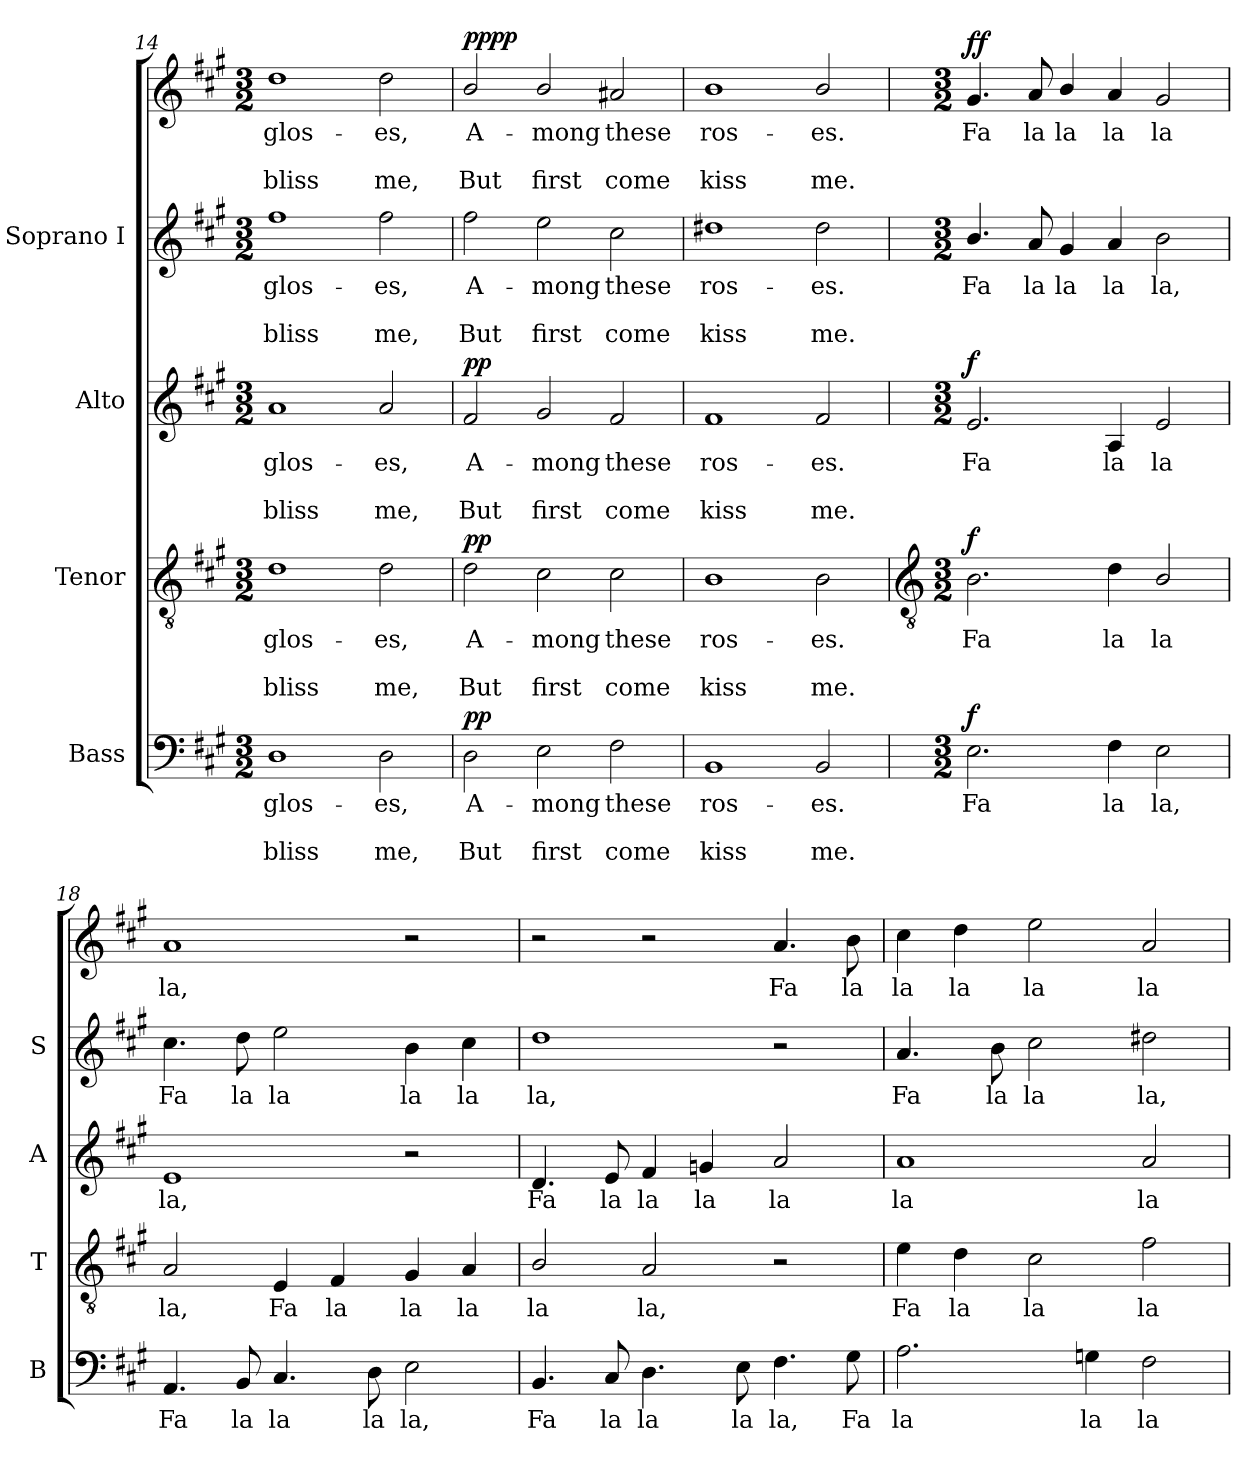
**kern	**text	**text	**text	**dynam	**kern	**text	**text	**text	**dynam	**kern	**text	**text	**text	**dynam	**kern	**text	**text	**text	**kern	**text	**text	**text	**dynam
*part4	*part4	*part4	*part4	*part4	*part3	*part3	*part3	*part3	*part3	*part2	*part2	*part2	*part2	*part2	*part1	*part1	*part1	*part1	*part1	*part1	*part1	*part1	*part1
*staff5	*staff5	*staff5	*staff5	*staff5	*staff4	*staff4	*staff4	*staff4	*staff4	*staff3	*staff3	*staff3	*staff3	*staff3	*staff2	*staff2	*staff2	*staff2	*staff1	*staff1	*staff1	*staff1	*staff1/2
*I"Bass	*	*	*	*	*I"Tenor	*	*	*	*	*I"Alto	*	*	*	*	*I"Soprano I	*	*	*	*	*	*	*	*
*I'B	*	*	*	*	*I'T	*	*	*	*	*I'A	*	*	*	*	*I'S	*	*	*	*	*	*	*	*
*clefF4	*	*	*	*	*clefGv2	*	*	*	*	*clefG2	*	*	*	*	*clefG2	*	*	*	*clefG2	*	*	*	*
*k[f#c#g#]	*	*	*	*	*k[f#c#g#]	*	*	*	*	*k[f#c#g#]	*	*	*	*	*k[f#c#g#]	*	*	*	*k[f#c#g#]	*	*	*	*
*A:	*	*	*	*	*A:	*	*	*	*	*A:	*	*	*	*	*A:	*	*	*	*A:	*	*	*	*
*M3/2	*	*	*	*	*M3/2	*	*	*	*	*M3/2	*	*	*	*	*M3/2	*	*	*	*M3/2	*	*	*	*
=14	=14	=14	=14	=14	=14	=14	=14	=14	=14	=14	=14	=14	=14	=14	=14	=14	=14	=14	=14	=14	=14	=14	=14
!	!LO:LY:b	!	!LO:LY:b	!	!	!LO:LY:b	!	!LO:LY:b	!	!	!LO:LY:b	!	!LO:LY:b	!	!	!LO:LY:b	!	!LO:LY:b	!	!LO:LY:b	!	!LO:LY:b	!
1D	glos-	.	-bliss	.	1d	glos-	.	-bliss	.	1a	glos-	.	-bliss	.	1ff#	glos-	.	-bliss	1dd	glos-	.	-bliss	.
!	!LO:LY:b	!	!LO:LY:b	!	!	!LO:LY:b	!	!LO:LY:b	!	!	!LO:LY:b	!	!LO:LY:b	!	!	!LO:LY:b	!	!LO:LY:b	!	!LO:LY:b	!	!LO:LY:b	!
2D	es,	.	me,	.	2d	es,	.	me,	.	2a	es,	.	me,	.	2ff#	es,	.	me,	2dd	es,	.	me,	.
=15	=15	=15	=15	=15	=15	=15	=15	=15	=15	=15	=15	=15	=15	=15	=15	=15	=15	=15	=15	=15	=15	=15	=15
!	!LO:LY:b	!	!LO:LY:b	!LO:DY:b	!	!LO:LY:b	!	!LO:LY:b	!LO:DY:b	!	!LO:LY:b	!	!LO:LY:b	!LO:DY:b	!	!LO:LY:b	!	!LO:LY:b	!	!LO:LY:b	!	!LO:LY:b	!LO:DY:b=2
!	!	!	!	!	!	!	!	!	!	!	!	!	!	!	!	!	!	!	!	!	!	!	!LO:DY:n=1:b
2D	A-	.	-But	pp	2d	A-	.	-But	pp	2f#	A-	.	-But	pp	2ff#	A-	.	-But	2b/	A-	.	-But	pp pp
!	!LO:LY:b	!	!LO:LY:b	!	!	!LO:LY:b	!	!LO:LY:b	!	!	!LO:LY:b	!	!LO:LY:b	!	!	!LO:LY:b	!	!LO:LY:b	!	!LO:LY:b	!	!LO:LY:b	!
2E	mong	.	first	.	2c#	mong	.	first	.	2g#	mong	.	first	.	2ee	mong	.	first	2b/	mong	.	first	.
!	!LO:LY:b	!	!LO:LY:b	!	!	!LO:LY:b	!	!LO:LY:b	!	!	!LO:LY:b	!	!LO:LY:b	!	!	!LO:LY:b	!	!LO:LY:b	!	!LO:LY:b	!	!LO:LY:b	!
2F#	these	.	come	.	2c#	these	.	come	.	2f#	these	.	come	.	2cc#	these	.	come	2a#X	these	.	come	.
=16	=16	=16	=16	=16	=16	=16	=16	=16	=16	=16	=16	=16	=16	=16	=16	=16	=16	=16	=16	=16	=16	=16	=16
!	!LO:LY:b	!	!LO:LY:b	!	!	!LO:LY:b	!	!LO:LY:b	!	!	!LO:LY:b	!	!LO:LY:b	!	!	!LO:LY:b	!	!LO:LY:b	!	!LO:LY:b	!	!LO:LY:b	!
1BB	ros-	.	-kiss	.	1B	ros-	.	-kiss	.	1f#	ros-	.	-kiss	.	1dd#X	ros-	.	-kiss	1b	ros-	.	-kiss	.
!	!LO:LY:b	!	!LO:LY:b	!	!	!LO:LY:b	!	!LO:LY:b	!	!	!LO:LY:b	!	!LO:LY:b	!	!	!LO:LY:b	!	!LO:LY:b	!	!LO:LY:b	!	!LO:LY:b	!
2BB	es.	.	me.	.	2B	es.	.	me.	.	2f#	es.	.	me.	.	2dd#	es.	.	me.	2b/	es.	.	me.	.
!!LO:LB:g=z
=17	=17	=17	=17	=17	=17	=17	=17	=17	=17	=17	=17	=17	=17	=17	=17	=17	=17	=17	=17	=17	=17	=17	=17
*	*	*	*	*	*clefGv2	*	*	*	*	*	*	*	*	*	*	*	*	*	*	*	*	*	*
*M3/2	*	*	*	*	*M3/2	*	*	*	*	*M3/2	*	*	*	*	*M3/2	*	*	*	*M3/2	*	*	*	*
!	!LO:LY:b	!	!	!LO:DY:b	!	!LO:LY:b	!	!	!LO:DY:b	!	!LO:LY:b	!	!	!LO:DY:b	!	!LO:LY:b	!	!	!	!LO:LY:b	!	!	!LO:DY:b=2
!	!	!	!	!	!	!	!	!	!	!	!	!	!	!	!	!	!	!	!	!	!	!	!LO:DY:n=1:b
2.E	Fa	.	.	f	2.B	Fa	.	.	f	2.e	Fa	.	.	f	4.b/	Fa	.	.	4.g#	Fa	.	.	f f
!	!	!	!	!	!	!	!	!	!	!	!	!	!	!	!	!LO:LY:b	!	!	!	!LO:LY:b	!	!	!
.	.	.	.	.	.	.	.	.	.	.	.	.	.	.	8a	la	.	.	8a	la	.	.	.
!	!	!	!	!	!	!	!	!	!	!	!	!	!	!	!	!LO:LY:b	!	!	!	!LO:LY:b	!	!	!
.	.	.	.	.	.	.	.	.	.	.	.	.	.	.	4g#	la	.	.	4b/	la	.	.	.
!	!LO:LY:b	!	!	!	!	!LO:LY:b	!	!	!	!	!LO:LY:b	!	!	!	!	!LO:LY:b	!	!	!	!LO:LY:b	!	!	!
4F#	la	.	.	.	4d	la	.	.	.	4A	la	.	.	.	4a	la	.	.	4a	la	.	.	.
!	!LO:LY:b	!	!	!	!	!LO:LY:b	!	!	!	!	!LO:LY:b	!	!	!	!	!LO:LY:b	!	!	!	!LO:LY:b	!	!	!
2E	la,	.	.	.	2B/	la	.	.	.	2e	la	.	.	.	2b	la,	.	.	2g#	la	.	.	.
=18	=18	=18	=18	=18	=18	=18	=18	=18	=18	=18	=18	=18	=18	=18	=18	=18	=18	=18	=18	=18	=18	=18	=18
!	!LO:LY:b	!	!	!	!	!LO:LY:b	!	!	!	!	!LO:LY:b	!	!	!	!	!LO:LY:b	!	!	!	!LO:LY:b	!	!	!
4.AA	Fa	.	.	.	2A	la,	.	.	.	1e	la,	.	.	.	4.cc#	Fa	.	.	1a	la,	.	.	.
!	!LO:LY:b	!	!	!	!	!	!	!	!	!	!	!	!	!	!	!LO:LY:b	!	!	!	!	!	!	!
8BB	la	.	.	.	.	.	.	.	.	.	.	.	.	.	8dd	la	.	.	.	.	.	.	.
!	!LO:LY:b	!	!	!	!	!LO:LY:b	!	!	!	!	!	!	!	!	!	!LO:LY:b	!	!	!	!	!	!	!
4.C#	la	.	.	.	4E	Fa	.	.	.	.	.	.	.	.	2ee	la	.	.	.	.	.	.	.
!	!	!	!	!	!	!LO:LY:b	!	!	!	!	!	!	!	!	!	!	!	!	!	!	!	!	!
.	.	.	.	.	4F#	la	.	.	.	.	.	.	.	.	.	.	.	.	.	.	.	.	.
!	!LO:LY:b	!	!	!	!	!	!	!	!	!	!	!	!	!	!	!	!	!	!	!	!	!	!
8D	la	.	.	.	.	.	.	.	.	.	.	.	.	.	.	.	.	.	.	.	.	.	.
!	!LO:LY:b	!	!	!	!	!LO:LY:b	!	!	!	!	!	!	!	!	!	!LO:LY:b	!	!	!	!	!	!	!
2E	la,	.	.	.	4G#	la	.	.	.	2r	.	.	.	.	4b	la	.	.	2r	.	.	.	.
!	!	!	!	!	!	!LO:LY:b	!	!	!	!	!	!	!	!	!	!LO:LY:b	!	!	!	!	!	!	!
.	.	.	.	.	4A	la	.	.	.	.	.	.	.	.	4cc#	la	.	.	.	.	.	.	.
=19	=19	=19	=19	=19	=19	=19	=19	=19	=19	=19	=19	=19	=19	=19	=19	=19	=19	=19	=19	=19	=19	=19	=19
!	!LO:LY:b	!	!	!	!	!LO:LY:b	!	!	!	!	!LO:LY:b	!	!	!	!	!LO:LY:b	!	!	!	!	!	!	!
4.BB	Fa	.	.	.	2B/	la	.	.	.	4.d	Fa	.	.	.	1dd	la,	.	.	2r	.	.	.	.
!	!LO:LY:b	!	!	!	!	!	!	!	!	!	!LO:LY:b	!	!	!	!	!	!	!	!	!	!	!	!
8C#	la	.	.	.	.	.	.	.	.	8e	la	.	.	.	.	.	.	.	.	.	.	.	.
!	!LO:LY:b	!	!	!	!	!LO:LY:b	!	!	!	!	!LO:LY:b	!	!	!	!	!	!	!	!	!	!	!	!
4.D	la	.	.	.	2A	la,	.	.	.	4f#	la	.	.	.	.	.	.	.	2r	.	.	.	.
!	!	!	!	!	!	!	!	!	!	!	!LO:LY:b	!	!	!	!	!	!	!	!	!	!	!	!
.	.	.	.	.	.	.	.	.	.	4gn	la	.	.	.	.	.	.	.	.	.	.	.	.
!	!LO:LY:b	!	!	!	!	!	!	!	!	!	!	!	!	!	!	!	!	!	!	!	!	!	!
8E	la	.	.	.	.	.	.	.	.	.	.	.	.	.	.	.	.	.	.	.	.	.	.
!	!LO:LY:b	!	!	!	!	!	!	!	!	!	!LO:LY:b	!	!	!	!	!	!	!	!	!LO:LY:b	!	!	!
4.F#	la,	.	.	.	2r	.	.	.	.	2a	la	.	.	.	2r	.	.	.	4.a	Fa	.	.	.
!	!LO:LY:b	!	!	!	!	!	!	!	!	!	!	!	!	!	!	!	!	!	!	!LO:LY:b	!	!	!
8G#	Fa	.	.	.	.	.	.	.	.	.	.	.	.	.	.	.	.	.	8b	la	.	.	.
=20	=20	=20	=20	=20	=20	=20	=20	=20	=20	=20	=20	=20	=20	=20	=20	=20	=20	=20	=20	=20	=20	=20	=20
!	!LO:LY:b	!	!	!	!	!LO:LY:b	!	!	!	!	!LO:LY:b	!	!	!	!	!LO:LY:b	!	!	!	!LO:LY:b	!	!	!
2.A	la	.	.	.	4e	Fa	.	.	.	1a	la	.	.	.	4.a	Fa	.	.	4cc#	la	.	.	.
!	!	!	!	!	!	!LO:LY:b	!	!	!	!	!	!	!	!	!	!	!	!	!	!LO:LY:b	!	!	!
.	.	.	.	.	4d	la	.	.	.	.	.	.	.	.	.	.	.	.	4dd	la	.	.	.
!	!	!	!	!	!	!	!	!	!	!	!	!	!	!	!	!LO:LY:b	!	!	!	!	!	!	!
.	.	.	.	.	.	.	.	.	.	.	.	.	.	.	8b	la	.	.	.	.	.	.	.
!	!	!	!	!	!	!LO:LY:b	!	!	!	!	!	!	!	!	!	!LO:LY:b	!	!	!	!LO:LY:b	!	!	!
.	.	.	.	.	2c#	la	.	.	.	.	.	.	.	.	2cc#	la	.	.	2ee	la	.	.	.
!	!LO:LY:b	!	!	!	!	!	!	!	!	!	!	!	!	!	!	!	!	!	!	!	!	!	!
4Gn	la	.	.	.	.	.	.	.	.	.	.	.	.	.	.	.	.	.	.	.	.	.	.
!	!LO:LY:b	!	!	!	!	!LO:LY:b	!	!	!	!	!LO:LY:b	!	!	!	!	!LO:LY:b	!	!	!	!LO:LY:b	!	!	!
2F#	la	.	.	.	2f#	la	.	.	.	2a	la	.	.	.	2dd#X	la,	.	.	2a	la	.	.	.
=	=	=	=	=	=	=	=	=	=	=	=	=	=	=	=	=	=	=	=	=	=	=	=
*-	*-	*-	*-	*-	*-	*-	*-	*-	*-	*-	*-	*-	*-	*-	*-	*-	*-	*-	*-	*-	*-	*-	*-
